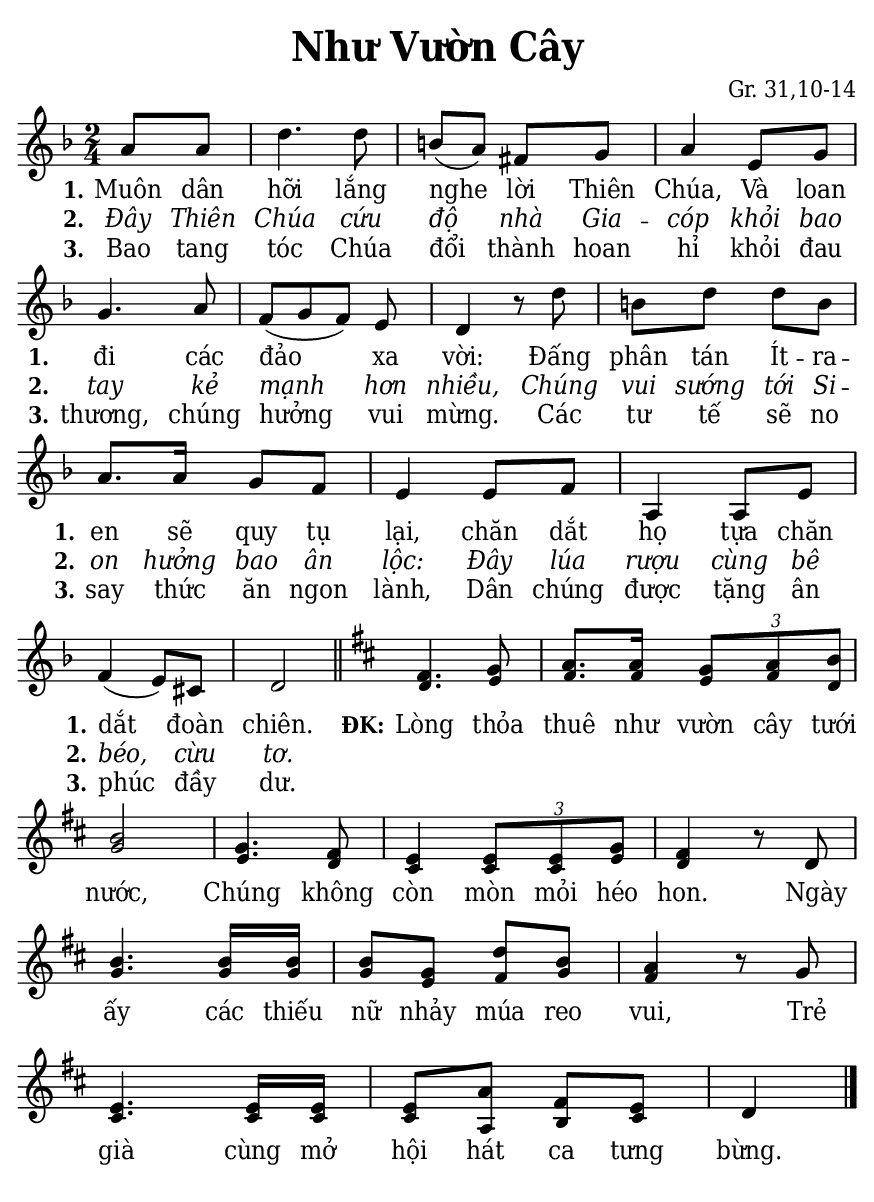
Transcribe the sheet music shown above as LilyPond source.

% Cài đặt chung\
\version "2.22.1"
\include "english.ly"

\header {
  title = \markup { \fontsize #1 "Như Vườn Cây" }
  composer = "Gr. 31,10-14"
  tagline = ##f
}

% Nhạc phiên khúc
nhacPhienKhucSop = \relative c'' {
  \partial 4 a8 a |
  d4. d8 |
  b! (a) fs8 g |
  a4 e8 g |
  g4. a8 |
  f ([g f]) e |
  d4 r8 d' |
  b! d d b |
  a8. a16 g8 f |
  e4 e8 f |
  a,4 a8 e' |
  f4 (e8) cs |
  d2 \bar "||"
  
  \set Staff.explicitKeySignatureVisibility = #end-of-line-invisible
  \set Staff.printKeyCancellation = ##f
  \key d \major
  <> \tweak extra-offset #'(-7.5 . -2) _\markup { \bold "ĐK:" }
  fs4. g8 |
  a8. a16 \tuplet 3/2 { g8 a b } |
  b2 |
  g4. fs8 |
  e4 \tuplet 3/2 { e8 e g } |
  fs4 r8 d |
  b'4. b16 b |
  b8 g d' b |
  a4 r8 g |
  e4. e16 e|
  e8 a fs e |
  d4 \bar "|."
}

nhacPhienKhucAlto = \relative c' {
  r4 |
  R2*12
  
  \set Staff.explicitKeySignatureVisibility = #end-of-line-invisible
  \set Staff.printKeyCancellation = ##f
  \key d \major
  d4. e8 |
  fs8. fs16 \tuplet 3/2 { e8 fs d } |
  g2 |
  e4. d8 |
  cs4 \tuplet 3/2 { cs8 cs e } |
  d4 r8 d |
  g4. g16 g |
  g8 e fs g |
  fs4 r8 g |
  cs,4. cs16 cs |
  cs8 a b cs |
  d4
}

% Lời phiên khúc
loiPhienKhucSop = \lyrics {
  <<
    {
      \set stanza = "1."
      Muôn dân hỡi lắng nghe lời Thiên Chúa,
      Và loan đi các đảo xa vời:
      Đấng phân tán Ít -- ra -- en sẽ quy tụ lại,
      chăn dắt họ tựa chăn dắt đoàn chiên.
    }
    \new Lyrics {
	    \set associatedVoice = "beSop"
	    \set stanza = "2."
      \override Lyrics.LyricText.font-shape = #'italic
	    Đây Thiên Chúa cứu độ nhà Gia -- cóp
	    khỏi bao tay kẻ mạnh hơn nhiều,
	    Chúng vui sướng tới Si -- on hưởng bao ân lộc:
	    Đây lúa rượu cùng bê béo, cừu tơ.
    }
    \new Lyrics {
	    \set associatedVoice = "beSop"
	    \set stanza = "3."
	    Bao tang tóc Chúa đổi thành hoan hỉ
	    khỏi đau thương, chúng hưởng vui mừng.
	    Các tư tế sẽ no say thức ăn ngon lành,
	    Dân chúng được tặng ân phúc đầy dư.
    }
  >>
  %\set stanza = "ĐK:"
  \set stanza = ""
  Lòng thỏa thuê như vườn cây tưới nước,
  Chúng không còn mòn mỏi héo hon.
  Ngày ấy các thiếu nữ nhảy múa reo vui,
  Trẻ già cùng mở hội hát ca tưng bừng.
}

% Dàn trang
\paper {
  #(set-paper-size "a5")
  top-margin = 3\mm
  bottom-margin = 3\mm
  left-margin = 3\mm
  right-margin = 3\mm
  indent = #0
  #(define fonts
	 (make-pango-font-tree "Deja Vu Serif Condensed"
	 		       "Deja Vu Serif Condensed"
			       "Deja Vu Serif Condensed"
			       (/ 20 20)))
  print-page-number = ##f
}

TongNhip = {
  \key f \major \time 2/4
  \set Timing.beamExceptions = #'()
  \set Timing.baseMoment = #(ly:make-moment 1/4)
}

% mã nguồn cho những chức năng chưa hỗ trợ trong phiên bản lilypond hiện tại
% cung cấp bởi cộng đồng lilypond khi gửi email đến lilypond-user@gnu.org
% Đổi kích thước nốt cho bè phụ
notBePhu =
#(define-music-function (font-size music) (number? ly:music?)
   (for-some-music
     (lambda (m)
       (if (music-is-of-type? m 'rhythmic-event)
           (begin
             (set! (ly:music-property m 'tweaks)
                   (cons `(font-size . ,font-size)
                         (ly:music-property m 'tweaks)))
             #t)
           #f))
     music)
   music)

% in số phiên khúc trên mỗi dòng
#(define (add-grob-definition grob-name grob-entry)
    (set! all-grob-descriptions
          (cons ((@@ (lily) completize-grob-entry)
                 (cons grob-name grob-entry))
                all-grob-descriptions)))

#(add-grob-definition
   'StanzaNumberSpanner
   `((direction . ,LEFT)
     (font-series . bold)
     (padding . 1)
     (side-axis . ,X)
     (stencil . ,ly:text-interface::print)
     (X-offset . ,ly:side-position-interface::x-aligned-side)
     (Y-extent . ,grob::always-Y-extent-from-stencil)
     (meta . ((class . Spanner)
              (interfaces . (font-interface
                             side-position-interface
                             stanza-number-interface
                             text-interface))))))

\layout {
   \context {
     \Global
     \grobdescriptions #all-grob-descriptions
   }
   \context {
     \Score
     \remove Stanza_number_align_engraver
     \consists
       #(lambda (context)
          (let ((texts '())
                (syllables '()))
            (make-engraver
             (acknowledgers
              ((stanza-number-interface engraver grob source-engraver)
                 (set! texts (cons grob texts)))
              ((lyric-syllable-interface engraver grob source-engraver)
                 (set! syllables (cons grob syllables))))
             ((stop-translation-timestep engraver)
                (for-each
                 (lambda (text)
                   (for-each
                    (lambda (syllable)
                      (ly:pointer-group-interface::add-grob text
'side-support-elements syllable))
                    syllables))
                 texts)
                (set! syllables '())))))
   }
   \context {
     \Lyrics
     \remove Stanza_number_engraver
     \consists
       #(lambda (context)
          (let ((text #f)
                (last-stanza #f))
            (make-engraver
             ((process-music engraver)
                (let ((stanza (ly:context-property context 'stanza #f)))
                  (if (and stanza (not (equal? stanza last-stanza)))
                      (let ((column (ly:context-property context
'currentCommandColumn)))
                        (set! last-stanza stanza)
                        (if text
                            (ly:spanner-set-bound! text RIGHT column))

                        (set! text (ly:engraver-make-grob engraver
'StanzaNumberSpanner '()))
                        (ly:grob-set-property! text 'text stanza)
                        (ly:spanner-set-bound! text LEFT column)))))
             ((finalize engraver)
                (if text
                    (let ((column (ly:context-property context
'currentCommandColumn)))
                      (ly:spanner-set-bound! text RIGHT column)))))))
     \override StanzaNumberSpanner.horizon-padding = 10000
   }
}
% kết thúc mã nguồn

\score {
  \new ChoirStaff <<
    \new Staff \with {
        \consists "Merge_rests_engraver"
        printPartCombineTexts = ##f
      }
      <<
      \new Voice \TongNhip \partCombine 
        \nhacPhienKhucSop
        \notBePhu -1 { \nhacPhienKhucAlto }
      \new NullVoice = beSop \nhacPhienKhucSop
      \new Lyrics \lyricsto beSop \loiPhienKhucSop
      >>
  >>
  \layout {
    \override Lyrics.LyricSpace.minimum-distance = #1.8
    \override Score.BarNumber.break-visibility = ##(#f #f #f)
    \override Score.SpacingSpanner.uniform-stretching = ##t
  } 
}
